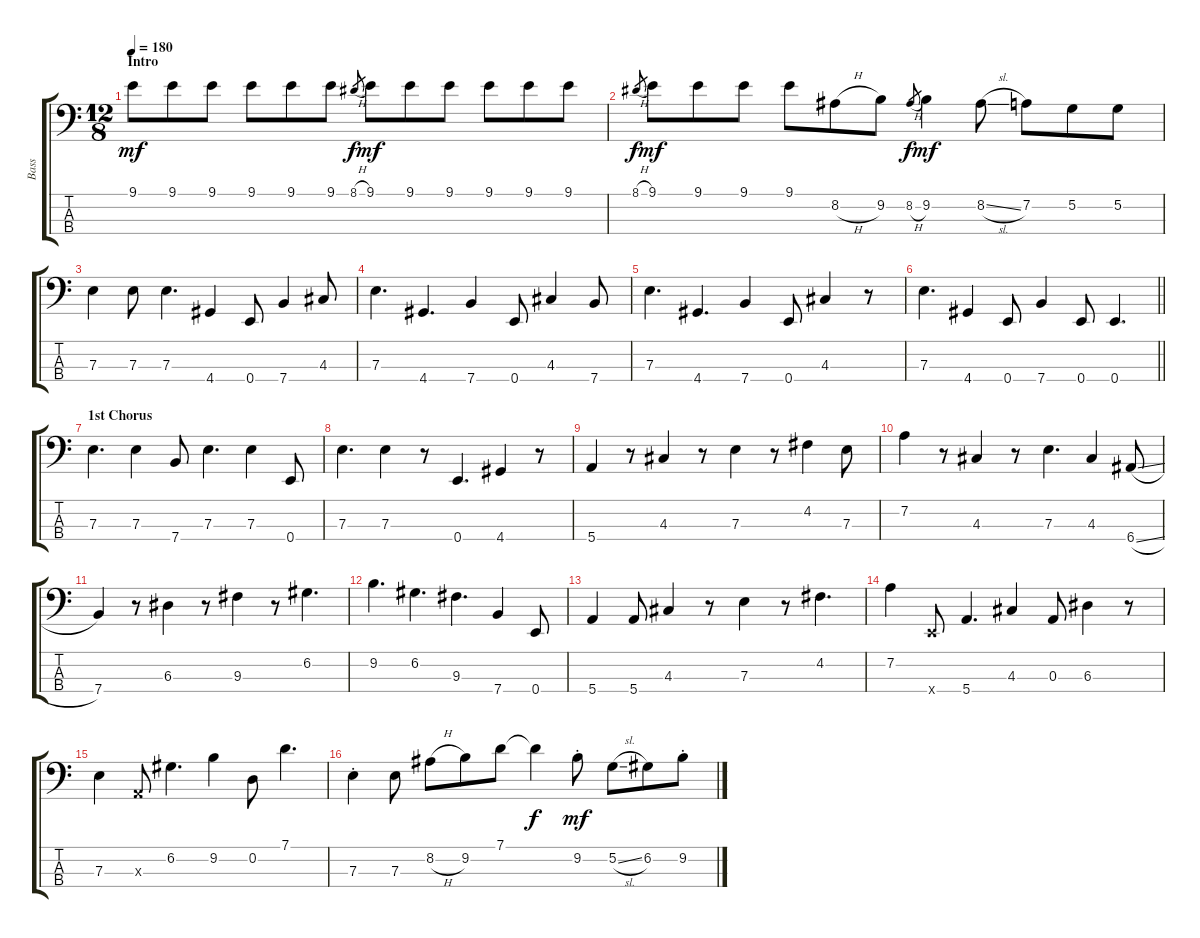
\track ("Bass" "Bass") {instrument electricbassfinger}
\staff {score tabs}
\tuning (G2 D2 A1 E1) {hide}
\ts (12 8)
\section ("" "Intro")
\tempo 180
\clef f4
\ks c
9.1.8{dy mf instrument electricbassfinger} 9.1.8 9.1.8 9.1.8 9.1.8 9.1.8 8.1{h}.8{gr dy f} 9.1.8{dy mf} 9.1.8 9.1.8 9.1.8 9.1.8 9.1.8 |
8.1{h}.8{gr dy f} 9.1.8{dy mf} 9.1.8 9.1.8 9.1.8 8.2{h}.8 9.2.8 8.2{h}.8{gr dy f} 9.2.4{dy mf} 8.2{sl}.8 7.2.8 5.2.8 5.2.8 |
7.3.4 7.3.8 7.3.4{d} 4.4.4 0.4.8 7.4.4 4.3.8 |
7.3.4{d} 4.4.4{d} 7.4.4 0.4.8 4.3.4 7.4.8 |
7.3.4{d} 4.4.4{d} 7.4.4 0.4.8 4.3.4 r.8 |
\barLineRight lightlight
7.3.4{d} 4.4.4 0.4.8 7.4.4 0.4.8 0.4.4{d} |
\section ("" "1st Chorus")
7.3.4{d} 7.3.4 7.4.8 7.3.4{d} 7.3.4 0.4.8 |
7.3.4{d} 7.3.4 r.8 0.4.4{d} 4.4.4 r.8 |
5.4.4 r.8 4.3.4 r.8 7.3.4 r.8 4.2.4 7.3.8 |
7.2.4 r.8 4.3.4 r.8 7.3.4{d} 4.3.4 6.4{sl}.8 |
7.4.4 r.8 6.3.4 r.8 9.3.4 r.8 6.2.4{d} |
9.2.4{d} 6.2.4{d} 9.3.4{d} 7.4.4 0.4.8 |
5.4.4 5.4.8 4.3.4 r.8 7.3.4 r.8 4.2.4{d} |
7.2.4 0.4{x}.8 5.4.4{d} 4.3.4 0.3.8 6.3.4 r.8 |
7.3.4 0.3{x}.8 6.2.4{d} 9.2.4 0.2.8 7.1.4{d} |
7.3{st}.4 7.3.8 8.2{h}.8 9.2.8 7.1.8 7.1{t}.4{dy f} 9.2{st}.8{dy mf} 5.2{sl}.8 6.2.8 9.2{st}.8
